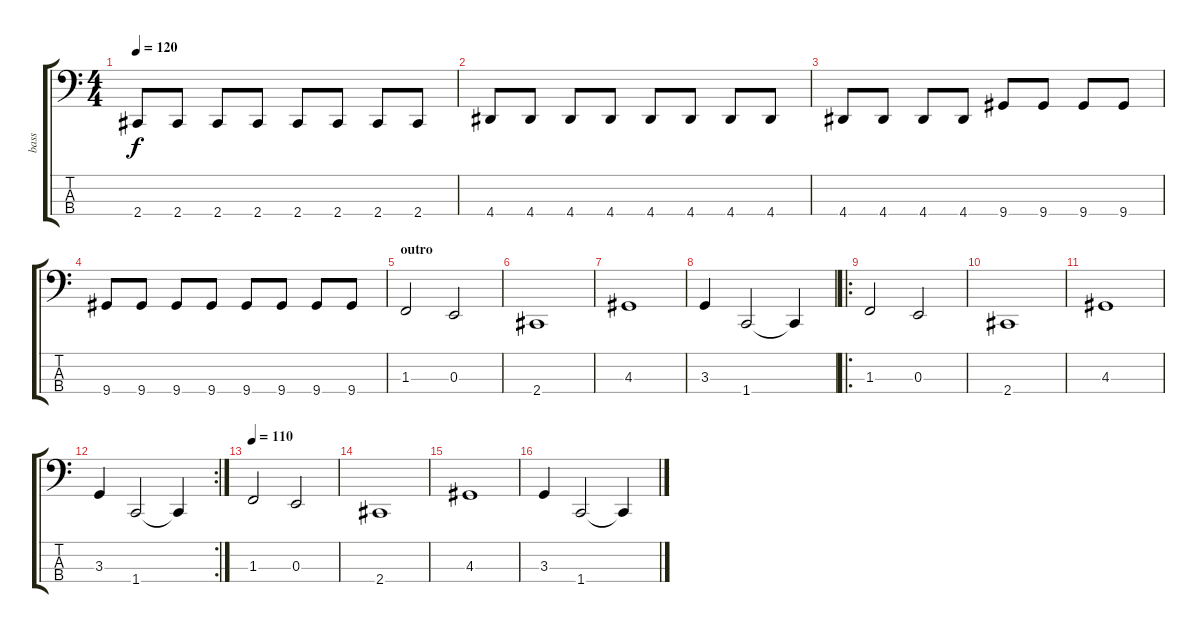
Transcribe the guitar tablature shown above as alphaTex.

\track ("bass" "bass") {instrument electricbassfinger}
\staff {score tabs}
\tuning (D2 A1 E1 B0) {hide}
\ts (4 4)
\tempo 120
\clef f4
\ks c
2.4.8{dy f} 2.4.8 2.4.8 2.4.8 2.4.8 2.4.8 2.4.8 2.4.8 |
4.4.8 4.4.8 4.4.8 4.4.8 4.4.8 4.4.8 4.4.8 4.4.8 |
4.4.8 4.4.8 4.4.8 4.4.8 9.4.8 9.4.8 9.4.8 9.4.8 |
9.4.8 9.4.8 9.4.8 9.4.8 9.4.8 9.4.8 9.4.8 9.4.8 |
\section ("" "outro")
1.3.2 0.3.2 |
2.4.1 |
4.3.1 |
3.3.4 1.4.2 1.4{t}.4 |
\ro
1.3.2 0.3.2 |
2.4.1 |
4.3.1 |
\rc 2
3.3.4 1.4.2 1.4{t}.4 |
\tempo 110
1.3.2 0.3.2 |
2.4.1 |
4.3.1 |
3.3.4 1.4.2 1.4{t}.4
